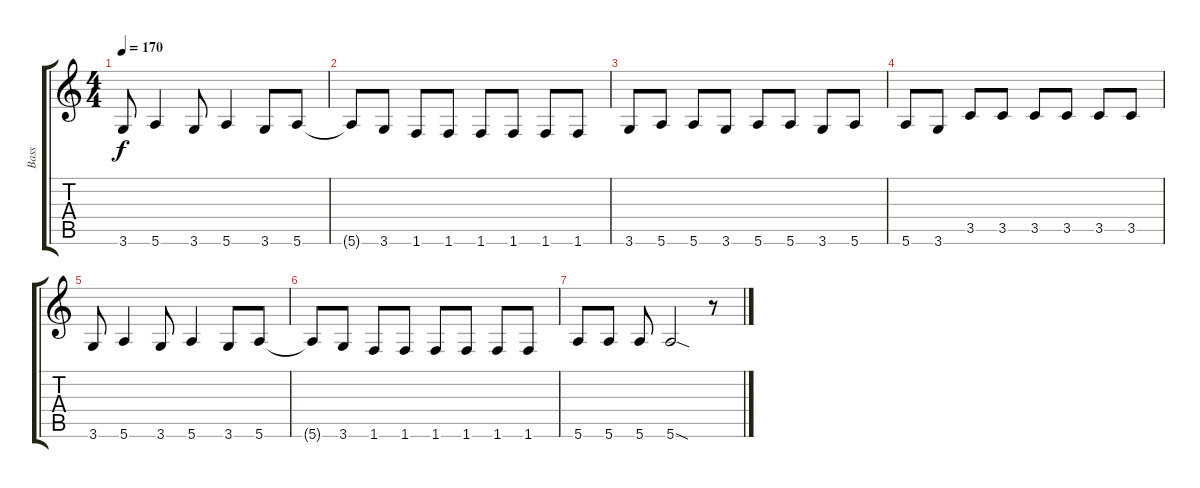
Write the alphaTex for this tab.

\track ("Bass" "Bass") {instrument electricbassfinger}
\staff {score tabs}
\tuning (E4 B3 G3 D3 A2 E2) {hide}
\ts (4 4)
\tempo 170
\clef g2
\ks c
3.6.8{dy f} 5.6.4 3.6.8 5.6.4 3.6.8 5.6.8 |
5.6{t}.8 3.6.8 1.6.8 1.6.8 1.6.8 1.6.8 1.6.8 1.6.8 |
3.6.8 5.6.8 5.6.8 3.6.8 5.6.8 5.6.8 3.6.8 5.6.8 |
5.6.8 3.6.8 3.5.8 3.5.8 3.5.8 3.5.8 3.5.8 3.5.8 |
3.6.8 5.6.4 3.6.8 5.6.4 3.6.8 5.6.8 |
5.6{t}.8 3.6.8 1.6.8 1.6.8 1.6.8 1.6.8 1.6.8 1.6.8 |
5.6.8 5.6.8 5.6.8 5.6{sod}.2 r.8
